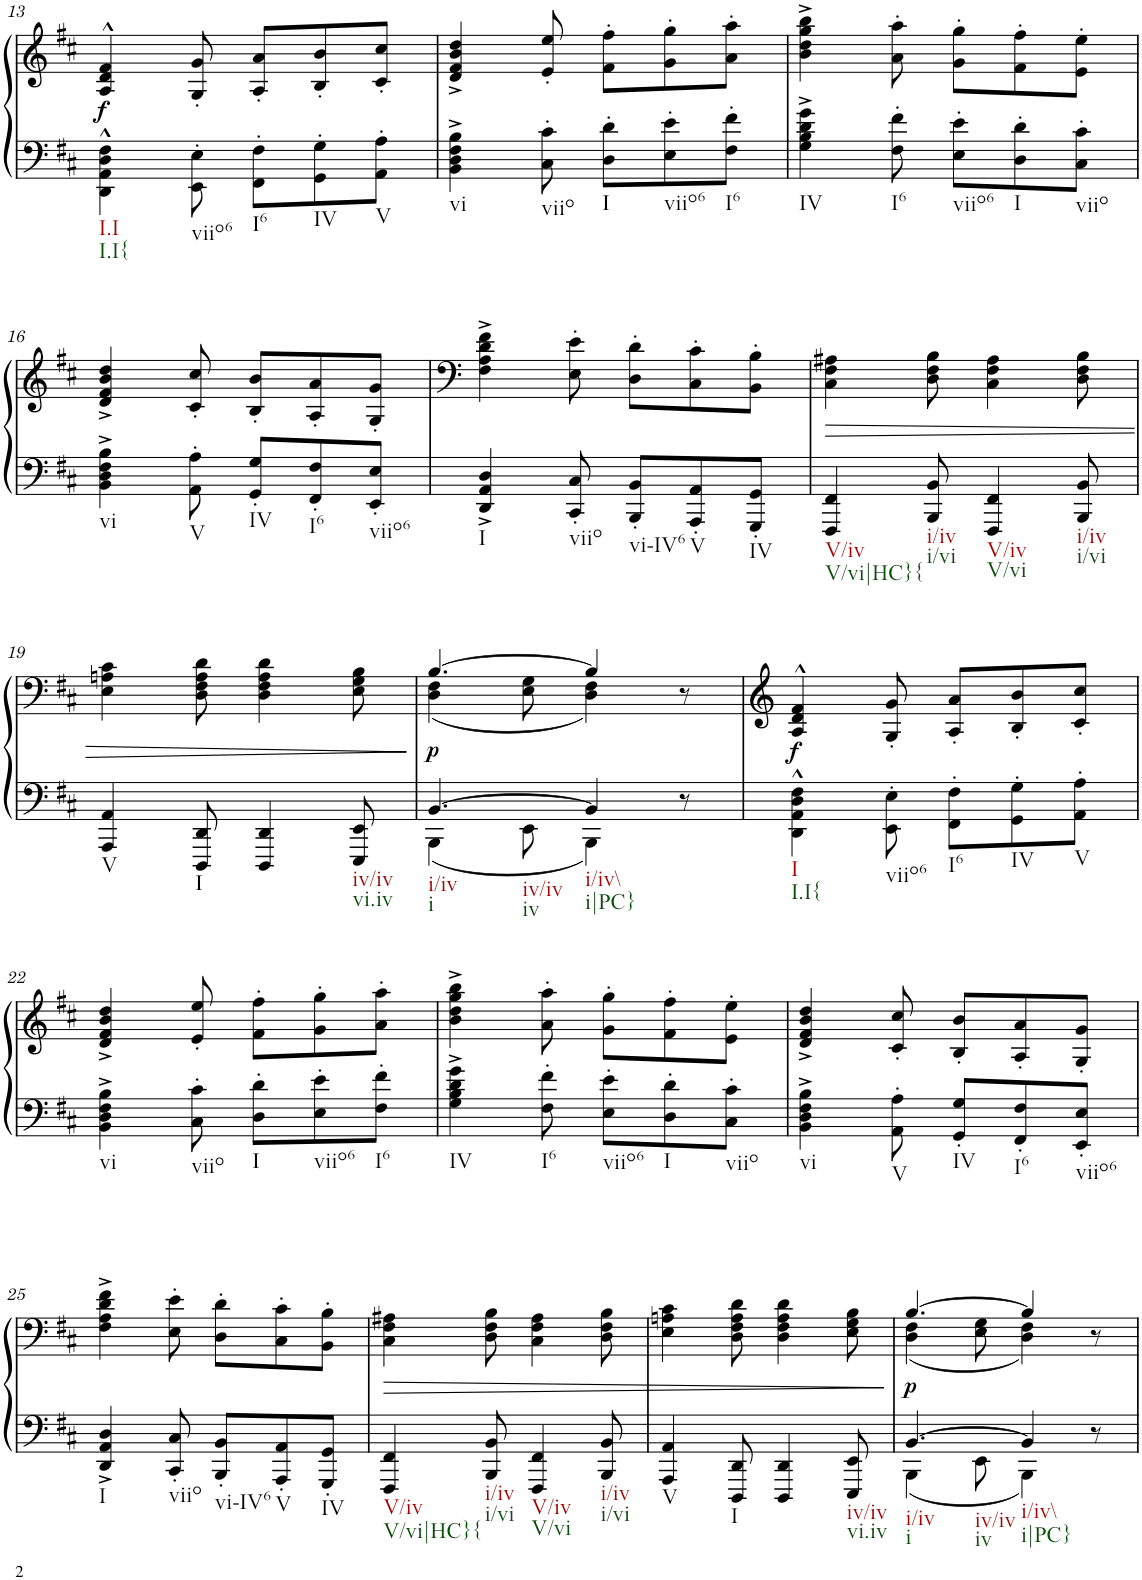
**kern	**kern	**dynam
*part1	*part1	*part1
*staff2	*staff1	*staff1/2
*I"Piano	*	*
*I'Pno.	*	*
!!LO:PB:g=z
*clefG2	*clefG2	*
*k[f#c#]	*k[f#c#]	*
*M6/8	*M6/8	*
=13	=13	=13
!LO:TX:b:t=I.I	!	!
!LO:TX:b:t=I.I{	!	!
!	!	!LO:DY:b
4DD\^^ 4AA\^^ 4D\^^ 4F#\^^	4A/^^ 4d/^^ 4f#/^^	f
!LO:TX:b:t=viio6	!	!
8EE\' 8E\'	8G/' 8g/'	.
!LO:TX:b:t=I6	!	!
8FF#\' 8F#\'L	8A/' 8a/'L	.
!LO:TX:b:t=IV	!	!
8GG\' 8G\'	8B/' 8b/'	.
!LO:TX:b:t=V	!	!
8AA\' 8A\'J	8c#/' 8cc#/'J	.
=14	=14	=14
!LO:TX:b:t=vi	!	!
4BB\^ 4D\^ 4F#\^ 4B\^	4d/^ 4f#/^ 4b/^ 4dd/^	.
!LO:TX:b:t=viio	!	!
8C#\' 8c#\'	8e/' 8ee/'	.
!LO:TX:b:t=I	!	!
8D\' 8d\'L	8f#\' 8ff#\'L	.
!LO:TX:b:t=viio6	!	!
8E\' 8e\'	8g\' 8gg\'	.
!LO:TX:b:t=I6	!	!
8F#\' 8f#\'J	8a\' 8aa\'J	.
=15	=15	=15
!LO:TX:b:t=IV	!	!
4G\^ 4B\^ 4d\^ 4g\^	4b\^ 4dd\^ 4gg\^ 4bb\^	.
!LO:TX:b:t=I6	!	!
8F#\' 8f#\'	8a\' 8aa\'	.
!LO:TX:b:t=viio6	!	!
8E\' 8e\'L	8g\' 8gg\'L	.
!LO:TX:b:t=I	!	!
8D\' 8d\'	8f#\' 8ff#\'	.
!LO:TX:b:t=viio	!	!
8C#\' 8c#\'J	8e\' 8ee\'J	.
!!LO:LB:g=z
=16	=16	=16
!LO:TX:b:t=vi	!	!
4BB\^ 4D\^ 4F#\^ 4B\^	4d/^ 4f#/^ 4b/^ 4dd/^	.
!LO:TX:b:t=V	!	!
8AA\' 8A\'	8c#/' 8cc#/'	.
!LO:TX:b:t=IV	!	!
8GG/' 8G/'L	8B/' 8b/'L	.
!LO:TX:b:t=I6	!	!
8FF#/' 8F#/'	8A/' 8a/'	.
!LO:TX:b:t=viio6	!	!
8EE/' 8E/'J	8G/' 8g/'J	.
=17	=17	=17
!LO:TX:b:t=I	!	!
4DD/^ 4AA/^ 4D/^	4F#\^ 4A\^ 4d\^ 4f#\^	.
!LO:TX:b:t=viio	!	!
8CC#/' 8C#/'	8E\' 8e\'	.
!LO:TX:b:t=vi-IV6	!	!
8BBB/' 8BB/'L	8D\' 8d\'L	.
!LO:TX:b:t=V	!	!
8AAA/' 8AA/'	8C#\' 8c#\'	.
!LO:TX:b:t=IV	!	!
8GGG/' 8GG/'J	8BB\' 8B\'J	.
=18	=18	=18
!LO:TX:b:t=V/iv	!	!
!LO:TX:b:t=V/vi|HC}{	!	!
!	!	!LO:HP:b
4FFF#/ 4FF#/	4C#\ 4F#\ 4A#X\	>
!LO:TX:b:t=i/iv	!	!
!LO:TX:b:t=i/vi	!	!
8BBB/ 8BB/	8D\ 8F#\ 8B\	.
!LO:TX:b:t=V/iv	!	!
!LO:TX:b:t=V/vi	!	!
4FFF#/ 4FF#/	4C#\ 4F#\ 4A#\	.
!LO:TX:b:t=i/iv	!	!
!LO:TX:b:t=i/vi	!	!
8BBB/ 8BB/	8D\ 8F#\ 8B\	.
!!LO:LB:g=z
=19	=19	=19
!LO:TX:b:t=V	!	!
4AAA/ 4AA/	4E\ 4An\ 4c#\	.
!LO:TX:b:t=I	!	!
8DDD/ 8DD/	8D\ 8F#\ 8A\ 8d\	.
4DDD/ 4DD/	4D\ 4F#\ 4A\ 4d\	.
!LO:TX:b:t=iv/iv	!	!
!LO:TX:b:t=vi.iv	!	!
8EEE/ 8EE/	8E\ 8G\ 8B\	.
.	.	]
=20	=20	=20
*^	*^	*
!LO:TX:b:t=i/iv	!	!	!	!
!LO:TX:b:t=i	!	!	!	!
!LO:TX:b:t=iv/iv	!	!	!	!
!LO:TX:b:t=iv	!	!	!	!
!	!	!	!	!LO:DY:b
[4.BB/	4BBB\	[4.B/	(4D\ 4F#\	p
.	8EE\	.	8E\ 8G\	.
!LO:TX:b:t=i/iv\\	!	!	!	!
!LO:TX:b:t=i|PC}	!	!	!	!
4BB/]	4BBB\	4B/]	4D\ 4F#\)	.
8r	8ryy	8r	8ryy	.
=21	=21	=21	=21	=21
!LO:TX:b:t=I	!	!	!	!
!LO:TX:b:t=I.I{	!	!	!	!
!	!	!	!	!LO:DY:b
*v	*v	*	*	*
*	*v	*v	*
4DD\^^ 4AA\^^ 4D\^^ 4F#\^^	4A/^^ 4d/^^ 4f#/^^	f
!LO:TX:b:t=viio6	!	!
8EE\' 8E\'	8G/' 8g/'	.
!LO:TX:b:t=I6	!	!
8FF#\' 8F#\'L	8A/' 8a/'L	.
!LO:TX:b:t=IV	!	!
8GG\' 8G\'	8B/' 8b/'	.
!LO:TX:b:t=V	!	!
8AA\' 8A\'J	8c#/' 8cc#/'J	.
!!LO:LB:g=z
=22	=22	=22
!LO:TX:b:t=vi	!	!
4BB\^ 4D\^ 4F#\^ 4B\^	4d/^ 4f#/^ 4b/^ 4dd/^	.
!LO:TX:b:t=viio	!	!
8C#\' 8c#\'	8e/' 8ee/'	.
!LO:TX:b:t=I	!	!
8D\' 8d\'L	8f#\' 8ff#\'L	.
!LO:TX:b:t=viio6	!	!
8E\' 8e\'	8g\' 8gg\'	.
!LO:TX:b:t=I6	!	!
8F#\' 8f#\'J	8a\' 8aa\'J	.
=23	=23	=23
!LO:TX:b:t=IV	!	!
4G\^ 4B\^ 4d\^ 4g\^	4b\^ 4dd\^ 4gg\^ 4bb\^	.
!LO:TX:b:t=I6	!	!
8F#\' 8f#\'	8a\' 8aa\'	.
!LO:TX:b:t=viio6	!	!
8E\' 8e\'L	8g\' 8gg\'L	.
!LO:TX:b:t=I	!	!
8D\' 8d\'	8f#\' 8ff#\'	.
!LO:TX:b:t=viio	!	!
8C#\' 8c#\'J	8e\' 8ee\'J	.
=24	=24	=24
!LO:TX:b:t=vi	!	!
4BB\^ 4D\^ 4F#\^ 4B\^	4d/^ 4f#/^ 4b/^ 4dd/^	.
!LO:TX:b:t=V	!	!
8AA\' 8A\'	8c#/' 8cc#/'	.
!LO:TX:b:t=IV	!	!
8GG/' 8G/'L	8B/' 8b/'L	.
!LO:TX:b:t=I6	!	!
8FF#/' 8F#/'	8A/' 8a/'	.
!LO:TX:b:t=viio6	!	!
8EE/' 8E/'J	8G/' 8g/'J	.
!!LO:LB:g=z
=25	=25	=25
!LO:TX:b:t=I	!	!
4DD/^ 4AA/^ 4D/^	4F#\^ 4A\^ 4d\^ 4f#\^	.
!LO:TX:b:t=viio	!	!
8CC#/' 8C#/'	8E\' 8e\'	.
!LO:TX:b:t=vi-IV6	!	!
8BBB/' 8BB/'L	8D\' 8d\'L	.
!LO:TX:b:t=V	!	!
8AAA/' 8AA/'	8C#\' 8c#\'	.
!LO:TX:b:t=IV	!	!
8GGG/' 8GG/'J	8BB\' 8B\'J	.
=26	=26	=26
!LO:TX:b:t=V/iv	!	!
!LO:TX:b:t=V/vi|HC}{	!	!
!	!	!LO:HP:b
4FFF#/ 4FF#/	4C#\ 4F#\ 4A#X\	>
!LO:TX:b:t=i/iv	!	!
!LO:TX:b:t=i/vi	!	!
8BBB/ 8BB/	8D\ 8F#\ 8B\	.
!LO:TX:b:t=V/iv	!	!
!LO:TX:b:t=V/vi	!	!
4FFF#/ 4FF#/	4C#\ 4F#\ 4A#\	.
!LO:TX:b:t=i/iv	!	!
!LO:TX:b:t=i/vi	!	!
8BBB/ 8BB/	8D\ 8F#\ 8B\	.
=27	=27	=27
!LO:TX:b:t=V	!	!
4AAA/ 4AA/	4E\ 4An\ 4c#\	.
!LO:TX:b:t=I	!	!
8DDD/ 8DD/	8D\ 8F#\ 8A\ 8d\	.
4DDD/ 4DD/	4D\ 4F#\ 4A\ 4d\	.
!LO:TX:b:t=iv/iv	!	!
!LO:TX:b:t=vi.iv	!	!
8EEE/ 8EE/	8E\ 8G\ 8B\	.
.	.	]
=28	=28	=28
*^	*^	*
!LO:TX:b:t=i/iv	!	!	!	!
!LO:TX:b:t=i	!	!	!	!
!LO:TX:b:t=iv/iv	!	!	!	!
!LO:TX:b:t=iv	!	!	!	!
!	!	!	!	!LO:DY:b
[4.BB/	4BBB\	[4.B/	(4D\ 4F#\	p
.	8EE\	.	8E\ 8G\	.
!LO:TX:b:t=i/iv\\	!	!	!	!
!LO:TX:b:t=i|PC}	!	!	!	!
4BB/]	4BBB\	4B/]	4D\ 4F#\)	.
8r	8ryy	8r	8ryy	.
*v	*v	*	*	*
*	*v	*v	*
=	=	=
*-	*-	*-
